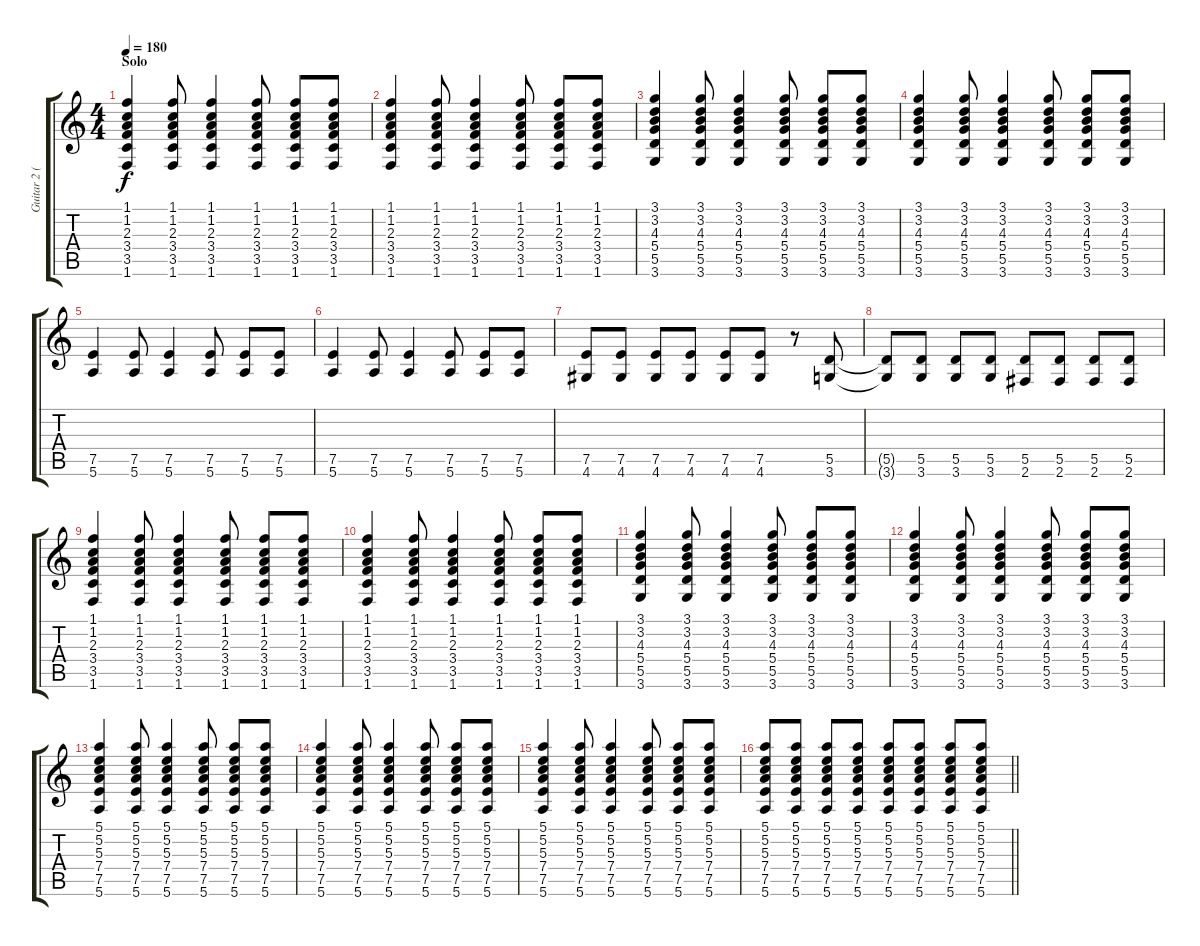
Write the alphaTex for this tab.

\track ("Guitar 2 (Distortion)" "Guitar 2 (") {instrument distortionguitar}
\staff {score tabs}
\tuning (E4 B3 G3 D3 A2 E2) {hide}
\ts (4 4)
\section ("" "Solo")
\tempo 180
\clef g2
\ks c
(1.1 1.2 2.3 3.4 3.5 1.6).4{dy f} (1.1 1.2 2.3 3.4 3.5 1.6).8 (1.1 1.2 2.3 3.4 3.5 1.6).4 (1.1 1.2 2.3 3.4 3.5 1.6).8 (1.1 1.2 2.3 3.4 3.5 1.6).8 (1.1 1.2 2.3 3.4 3.5 1.6).8 |
(1.1 1.2 2.3 3.4 3.5 1.6).4 (1.1 1.2 2.3 3.4 3.5 1.6).8 (1.1 1.2 2.3 3.4 3.5 1.6).4 (1.1 1.2 2.3 3.4 3.5 1.6).8 (1.1 1.2 2.3 3.4 3.5 1.6).8 (1.1 1.2 2.3 3.4 3.5 1.6).8 |
(3.1 3.2 4.3 5.4 5.5 3.6).4 (3.1 3.2 4.3 5.4 5.5 3.6).8 (3.1 3.2 4.3 5.4 5.5 3.6).4 (3.1 3.2 4.3 5.4 5.5 3.6).8 (3.1 3.2 4.3 5.4 5.5 3.6).8 (3.1 3.2 4.3 5.4 5.5 3.6).8 |
(3.1 3.2 4.3 5.4 5.5 3.6).4 (3.1 3.2 4.3 5.4 5.5 3.6).8 (3.1 3.2 4.3 5.4 5.5 3.6).4 (3.1 3.2 4.3 5.4 5.5 3.6).8 (3.1 3.2 4.3 5.4 5.5 3.6).8 (3.1 3.2 4.3 5.4 5.5 3.6).8 |
(7.5 5.6).4 (7.5 5.6).8 (7.5 5.6).4 (7.5 5.6).8 (7.5 5.6).8 (7.5 5.6).8 |
(7.5 5.6).4 (7.5 5.6).8 (7.5 5.6).4 (7.5 5.6).8 (7.5 5.6).8 (7.5 5.6).8 |
(7.5 4.6).8 (7.5 4.6).8 (7.5 4.6).8 (7.5 4.6).8 (7.5 4.6).8 (7.5 4.6).8 r.8 (5.5 3.6).8 |
(5.5{t} 3.6{t}).8 (5.5 3.6).8 (5.5 3.6).8 (5.5 3.6).8 (5.5 2.6).8 (5.5 2.6).8 (5.5 2.6).8 (5.5 2.6).8 |
(1.1 1.2 2.3 3.4 3.5 1.6).4 (1.1 1.2 2.3 3.4 3.5 1.6).8 (1.1 1.2 2.3 3.4 3.5 1.6).4 (1.1 1.2 2.3 3.4 3.5 1.6).8 (1.1 1.2 2.3 3.4 3.5 1.6).8 (1.1 1.2 2.3 3.4 3.5 1.6).8 |
(1.1 1.2 2.3 3.4 3.5 1.6).4 (1.1 1.2 2.3 3.4 3.5 1.6).8 (1.1 1.2 2.3 3.4 3.5 1.6).4 (1.1 1.2 2.3 3.4 3.5 1.6).8 (1.1 1.2 2.3 3.4 3.5 1.6).8 (1.1 1.2 2.3 3.4 3.5 1.6).8 |
(3.1 3.2 4.3 5.4 5.5 3.6).4 (3.1 3.2 4.3 5.4 5.5 3.6).8 (3.1 3.2 4.3 5.4 5.5 3.6).4 (3.1 3.2 4.3 5.4 5.5 3.6).8 (3.1 3.2 4.3 5.4 5.5 3.6).8 (3.1 3.2 4.3 5.4 5.5 3.6).8 |
(3.1 3.2 4.3 5.4 5.5 3.6).4 (3.1 3.2 4.3 5.4 5.5 3.6).8 (3.1 3.2 4.3 5.4 5.5 3.6).4 (3.1 3.2 4.3 5.4 5.5 3.6).8 (3.1 3.2 4.3 5.4 5.5 3.6).8 (3.1 3.2 4.3 5.4 5.5 3.6).8 |
(5.1 5.2 5.3 7.4 7.5 5.6).4 (5.1 5.2 5.3 7.4 7.5 5.6).8 (5.1 5.2 5.3 7.4 7.5 5.6).4 (5.1 5.2 5.3 7.4 7.5 5.6).8 (5.1 5.2 5.3 7.4 7.5 5.6).8 (5.1 5.2 5.3 7.4 7.5 5.6).8 |
(5.1 5.2 5.3 7.4 7.5 5.6).4 (5.1 5.2 5.3 7.4 7.5 5.6).8 (5.1 5.2 5.3 7.4 7.5 5.6).4 (5.1 5.2 5.3 7.4 7.5 5.6).8 (5.1 5.2 5.3 7.4 7.5 5.6).8 (5.1 5.2 5.3 7.4 7.5 5.6).8 |
(5.1 5.2 5.3 7.4 7.5 5.6).4 (5.1 5.2 5.3 7.4 7.5 5.6).8 (5.1 5.2 5.3 7.4 7.5 5.6).4 (5.1 5.2 5.3 7.4 7.5 5.6).8 (5.1 5.2 5.3 7.4 7.5 5.6).8 (5.1 5.2 5.3 7.4 7.5 5.6).8 |
\barLineRight lightlight
(5.1 5.2 5.3 7.4 7.5 5.6).8 (5.1 5.2 5.3 7.4 7.5 5.6).8 (5.1 5.2 5.3 7.4 7.5 5.6).8 (5.1 5.2 5.3 7.4 7.5 5.6).8 (5.1 5.2 5.3 7.4 7.5 5.6).8 (5.1 5.2 5.3 7.4 7.5 5.6).8 (5.1 5.2 5.3 7.4 7.5 5.6).8 (5.1 5.2 5.3 7.4 7.5 5.6).8
